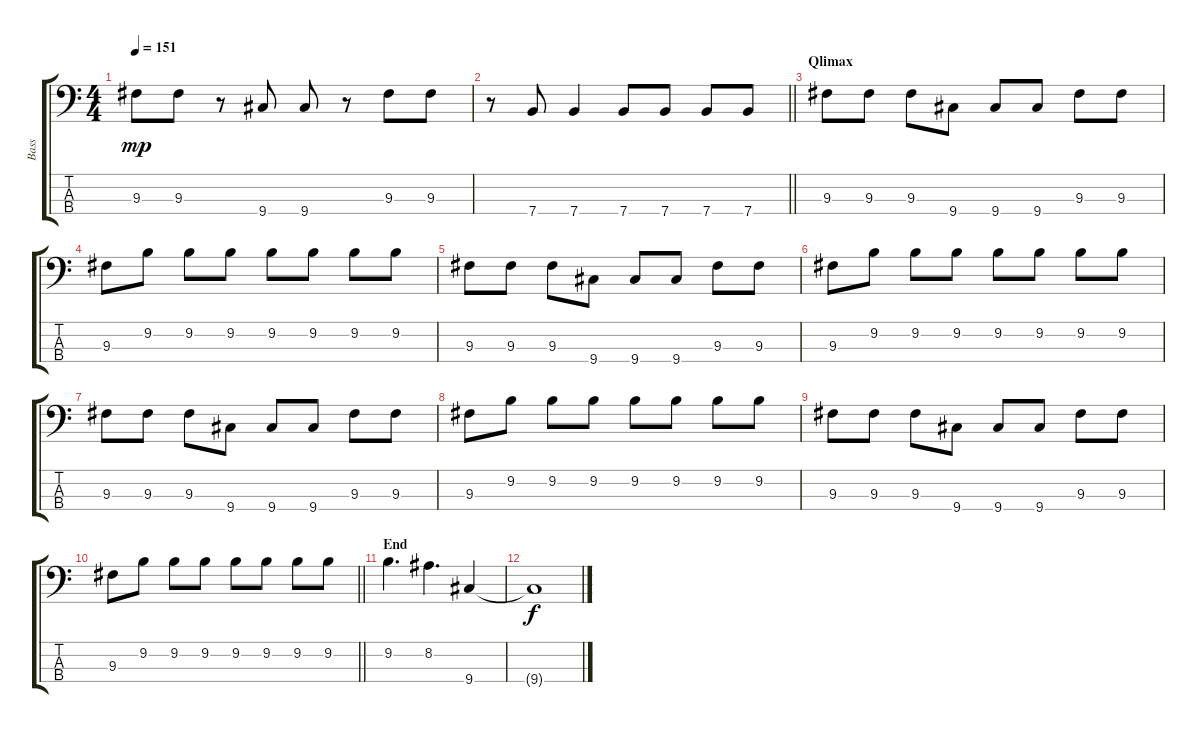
\track ("Bass" "Bass") {instrument electricbassfinger}
\staff {score tabs}
\tuning (G2 D2 A1 E1) {hide}
\ts (4 4)
\tempo 151
\clef f4
\ks c
9.3.8{dy mp} 9.3.8 r.8 9.4.8 9.4.8 r.8 9.3.8 9.3.8 |
\barLineRight lightlight
r.8 7.4.8 7.4.4 7.4.8 7.4.8 7.4.8 7.4.8 |
\section ("" "Qlimax")
9.3.8 9.3.8 9.3.8 9.4.8 9.4.8 9.4.8 9.3.8 9.3.8 |
9.3.8 9.2.8 9.2.8 9.2.8 9.2.8 9.2.8 9.2.8 9.2.8 |
9.3.8 9.3.8 9.3.8 9.4.8 9.4.8 9.4.8 9.3.8 9.3.8 |
9.3.8 9.2.8 9.2.8 9.2.8 9.2.8 9.2.8 9.2.8 9.2.8 |
9.3.8 9.3.8 9.3.8 9.4.8 9.4.8 9.4.8 9.3.8 9.3.8 |
9.3.8 9.2.8 9.2.8 9.2.8 9.2.8 9.2.8 9.2.8 9.2.8 |
9.3.8 9.3.8 9.3.8 9.4.8 9.4.8 9.4.8 9.3.8 9.3.8 |
\barLineRight lightlight
9.3.8 9.2.8 9.2.8 9.2.8 9.2.8 9.2.8 9.2.8 9.2.8 |
\section ("" "End")
9.2.4{d} 8.2.4{d} 9.4.4 |
9.4{t}.1{dy f}
